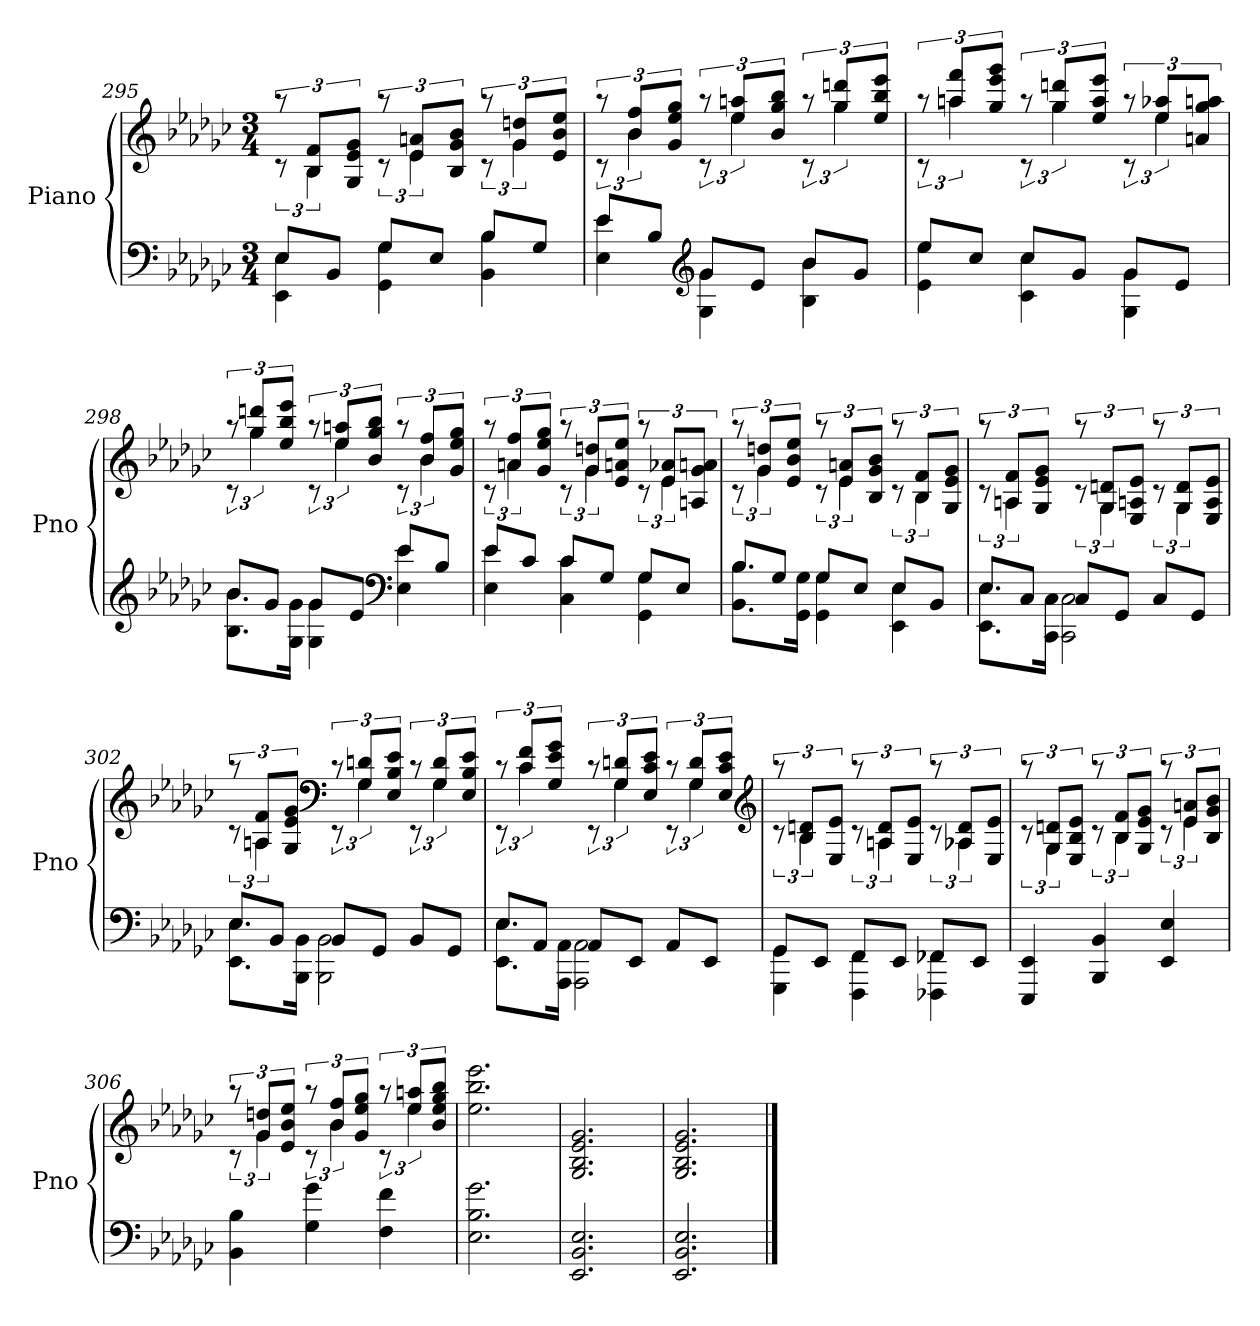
**kern	**kern
*part1	*part1
*staff2	*staff1
*I"Piano	*
*I'Pno	*
*clefF4	*clefG2
*k[b-e-a-d-g-c-]	*k[b-e-a-d-g-c-]
*M3/4	*M3/4
=295	=295
*^	*^
8E-L	4EE- 4E-	12raa	12rc
.	.	12B- 12fL	6B-
8BB-J	.	.	.
.	.	12G- 12e- 12g-J	.
8G-L	4GG- 4G-	12raa	12rc
.	.	12e- 12anL	6e-
8E-J	.	.	.
.	.	12B- 12g- 12b-J	.
8B-L	4BB- 4B-	12raa	12rc
.	.	12g- 12ddnL	6g-
8G-J	.	.	.
.	.	12e- 12b- 12ee-J	.
=296	=296	=296	=296
8e-L	4E- 4e-	12raa	12rc
.	.	12b- 12ffL	6b-
8B-J	.	.	.
.	.	12g- 12ee- 12gg-J	.
*clefG2	*	*	*
8g-L	4G- 4g-	12raa	12rc
.	.	12ee- 12aanL	6ee-
8e-J	.	.	.
.	.	12b- 12gg- 12bb-J	.
8b-L	4B- 4b-	12raa	12rc
.	.	12gg- 12dddnL	6gg-
8g-J	.	.	.
.	.	12ee- 12bb- 12eee-J	.
=297	=297	=297	=297
8ee-L	4e- 4ee-	12raa	12rc
.	.	12aan 12fffL	6aa
8cc-J	.	.	.
.	.	12gg- 12eee- 12ggg-J	.
8cc-L	4c- 4cc-	12raa	12rc
.	.	12gg- 12dddnL	6gg-
8g-J	.	.	.
.	.	12ee- 12aa 12eee-J	.
8g-L	4G- 4g-	12raa	12rc
.	.	12ee- 12aa-XL	6ee-
8e-J	.	.	.
.	.	12an 12gg- 12aanJ	.
=298	=298	=298	=298
8b-L	8.B- 8.b-L	12raa	12rc
.	.	12gg- 12dddnL	6gg-
8g-J	.	.	.
.	.	12ee- 12bb- 12eee-J	.
.	16G- 16g-Jk	.	.
8g-L	4G- 4g-	12raa	12rc
.	.	12ee- 12aanL	6ee-
8e-J	.	.	.
.	.	12b- 12gg- 12bb-J	.
*clefF4	*	*	*
8e-L	4E- 4e-	12raa	12rc
.	.	12b- 12ffL	6b-
8B-J	.	.	.
.	.	12g- 12ee- 12gg-J	.
=299	=299	=299	=299
8e-L	4E- 4e-	12raa	12rc
.	.	12an 12ffL	6a
8c-J	.	.	.
.	.	12g- 12ee- 12gg-J	.
8c-L	4C- 4c-	12raa	12rc
.	.	12g- 12ddnL	6g-
8G-J	.	.	.
.	.	12e- 12an 12ee-J	.
8G-L	4GG- 4G-	12raa	12rc
.	.	12e- 12a-XL	6e-
8E-J	.	.	.
.	.	12An 12g- 12anJ	.
=300	=300	=300	=300
8B-L	8.BB- 8.B-L	12raa	12rc
.	.	12g- 12ddnL	6g-
8G-J	.	.	.
.	.	12e- 12b- 12ee-J	.
.	16GG- 16G-Jk	.	.
8G-L	4GG- 4G-	12raa	12rc
.	.	12e- 12anL	6e-
8E-J	.	.	.
.	.	12B- 12g- 12b-J	.
8E-L	4EE- 4E-	12raa	12rc
.	.	12B- 12fL	6B-
8BB-J	.	.	.
.	.	12G- 12e- 12g-J	.
=301	=301	=301	=301
8E-L	8.EE- 8.E-L	12raa	12rc
.	.	12An 12fL	6A
8C-J	.	.	.
.	.	12G- 12e- 12g-J	.
.	16CC- 16C-Jk	.	.
8C-L	2CC- 2C-	12raa	12rc
.	.	12G- 12dnL	6G-
8GG-J	.	.	.
.	.	12E- 12An 12e-J	.
8C-L	.	12raa	12rc
.	.	12G- 12dL	6G-
8GG-J	.	.	.
.	.	12E- 12A 12e-J	.
=302	=302	=302	=302
8E-L	8.EE- 8.E-L	12raa	12rc
.	.	12An 12fL	6A
8BB-J	.	.	.
.	.	12G- 12e- 12g-J	.
.	16BBB- 16BB-Jk	.	.
*	*	*clefF4	*
8BB-L	2BBB- 2BB-	12rc	12rEE
.	.	12G- 12dnL	6G-
8GG-J	.	.	.
.	.	12E- 12B- 12e-J	.
8BB-L	.	12rc	12rEE
.	.	12G- 12dL	6G-
8GG-J	.	.	.
.	.	12E- 12B- 12e-J	.
=303	=303	=303	=303
8E-L	8.EE- 8.E-L	12rc	12rEE
.	.	12c- 12fL	6c-
8AA-J	.	.	.
.	.	12G- 12e- 12g-J	.
.	16AAA- 16AA-Jk	.	.
8AA-L	2AAA- 2AA-	12rc	12rEE
.	.	12G- 12dnL	6G-
8EE-J	.	.	.
.	.	12E- 12c- 12e-J	.
8AA-L	.	12rc	12rEE
.	.	12G- 12dL	6G-
8EE-J	.	.	.
.	.	12E- 12c- 12e-J	.
*	*	*clefG2	*
=304	=304	=304	=304
8GG-L	4GGG- 4GG-	12raa	12rc
.	.	12B- 12dnL	6B-
8EE-J	.	.	.
.	.	12E- 12e-J	.
8FFL	4FFF 4FF	12raa	12rc
.	.	12An 12dL	6A
8EE-J	.	.	.
.	.	12E- 12e-J	.
8FF-XL	4FFF-X 4FF-X	12raa	12rc
.	.	12A-X 12dL	6A-X
8EE-J	.	.	.
.	.	12E- 12e-J	.
*v	*v	*	*
=305	=305	=305
4EEE- 4EE-	12raa	12rc
.	12G- 12dnL	6G-
.	12E- 12B- 12e-J	.
4BBB- 4BB-	12raa	12rc
.	12B- 12fL	6B-
.	12G- 12e- 12g-J	.
4EE- 4E-	12raa	12rc
.	12e- 12anL	6e-
.	12B- 12g- 12b-J	.
=306	=306	=306
4BB- 4B-	12raa	12rc
.	12g- 12ddnL	6g-
.	12e- 12b- 12ee-J	.
4G- 4g-	12raa	12rc
.	12b- 12ffL	6b-
.	12g- 12ee- 12gg-J	.
4F 4f	12raa	12rc
.	12ee- 12aanL	6ee-
.	12b- 12ee- 12gg- 12bb-J	.
*	*v	*v
=307	=307
2.E- 2.B- 2.g-	2.ee- 2.bb- 2.eee-
=308	=308
2.EE- 2.BB- 2.E-	2.G- 2.B- 2.e- 2.g-
=309	=309
2.EE- 2.BB- 2.E-	2.G- 2.B- 2.e- 2.g-
==	==
*-	*-
